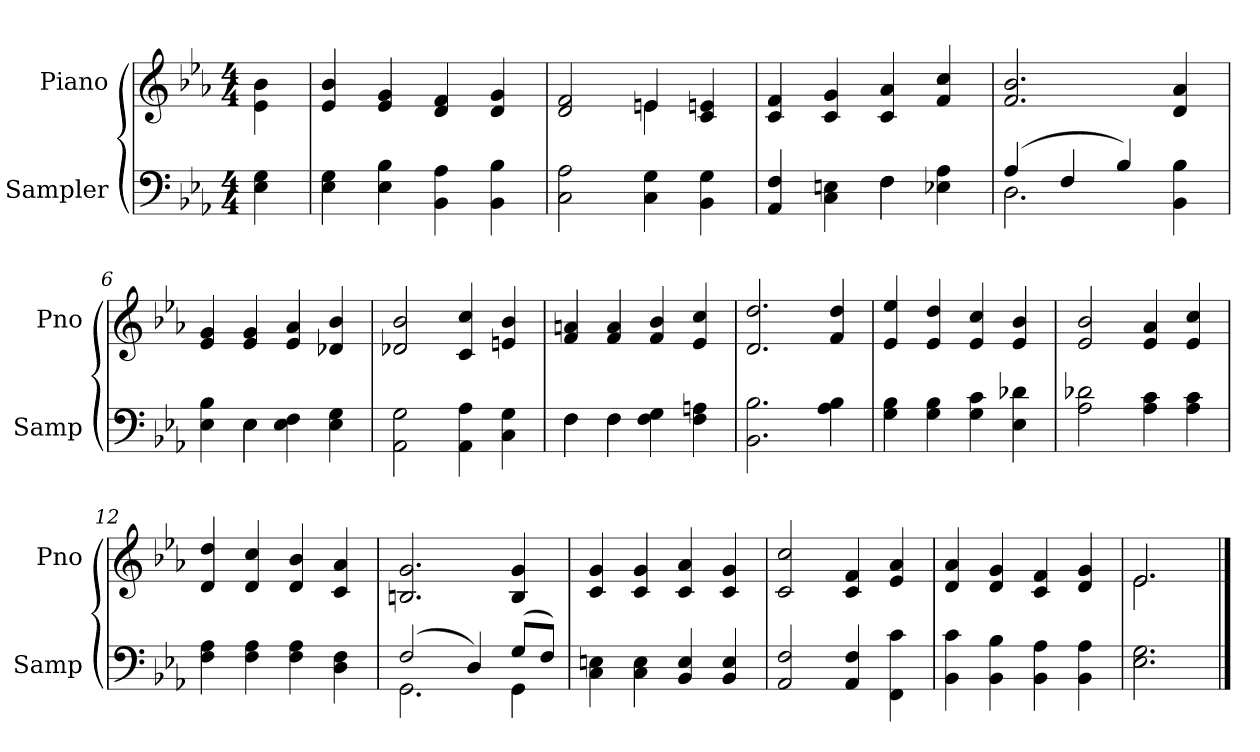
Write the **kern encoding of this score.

**kern	**kern
*part2	*part1
*staff2	*staff1
*I"Sampler	*I"Piano
*I'Samp	*I'Pno
*clefF4	*clefG2
*k[b-e-a-]	*k[b-e-a-]
*E-:	*E-:
*M4/4	*M4/4
=1	=1
4E- 4G	4e-\ 4b-\
=2	=2
4E- 4G	4e- 4b-
4E- 4B-	4e- 4g
4BB- 4A-	4d 4f
4BB- 4B-	4d 4g
=3	=3
*	*^
2C 2A-	2d 2f	2ryy
4C 4G	4e-/	4e
4BB- 4G	4c 4en	4ryy
*	*v	*v
=4	=4
*^	*
4AA- 4F	2ryy	4c 4f
4C 4En	.	4c 4g
4F\	4F	4c 4a-
4E-X 4A-	4ryy	4f 4cc
=5	=5	=5
(4A-/	2.D	2.f 2.b-
4F/	.	.
4B-/)	.	.
4BB- 4B-	4ryy	4d 4a-
=6	=6	=6
4E- 4B-	4ryy	4e- 4g
4E-\	4E-	4e- 4g
4E- 4F	2ryy	4e- 4a-
4E- 4G	.	4d-X 4b-
*v	*v	*
=7	=7
2AA- 2G	2d-X 2b-
4AA- 4A-	4c 4cc
4C 4G	4en 4b-
=8	=8
*^	*
4F\	4F	4f 4an
4F\	4F	4f 4a
4F 4G	2ryy	4f 4b-
4F 4An	.	4e- 4cc
*v	*v	*
=9	=9
2.BB- 2.B-	2.d 2.dd
4A- 4B-	4f 4dd
=10	=10
4G 4B-	4e- 4ee-
4G 4B-	4e- 4dd
4G 4c	4e- 4cc
4E- 4d-X	4e- 4b-
=11	=11
2A- 2d-X	2e- 2b-
4A- 4c	4e- 4a-
4A- 4c	4e- 4cc
=12	=12
4F 4A-	4d 4dd
4F 4A-	4d 4cc
4F 4A-	4d 4b-
4D 4F	4c 4a-
=13	=13
*^	*
(2F/	2.GG	2.Bn 2.g
4D/)	.	.
(8G/L	4GG	4B 4g
8F/J)	.	.
*v	*v	*
=14	=14
4C 4En	4c 4g
4C 4E	4c 4g
4BB- 4E	4c 4a-
4BB- 4E	4c 4g
=15	=15
2AA- 2F	2c 2cc
4AA- 4F	4c 4f
4FF 4c	4e- 4a-
=16	=16
4BB- 4c	4d 4a-
4BB- 4B-	4d 4g
4BB- 4A-	4c 4f
4BB- 4A-	4d 4g
=17	=17
*	*^
2.E- 2.G	2.e-/	2.e-
*	*v	*v
==	==
*-	*-
